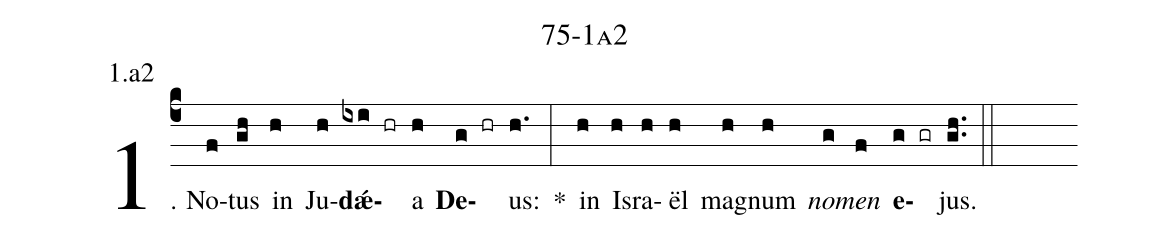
name: 75-1a2;
annotation: 1.a2;
%%
(c4)1. No(f)tus(gh) in(h) Ju(h)<b>dǽ</b>(ixi hr)a(h) <b>De</b>(g hr)us:(h.) *(:) in(h) Is(h)ra(h)ël(h) ma(h)gnum(h) <i>no</i>(g)<i>men</i>(f) <b>e</b>(g gr)jus.(gh..) (::)
